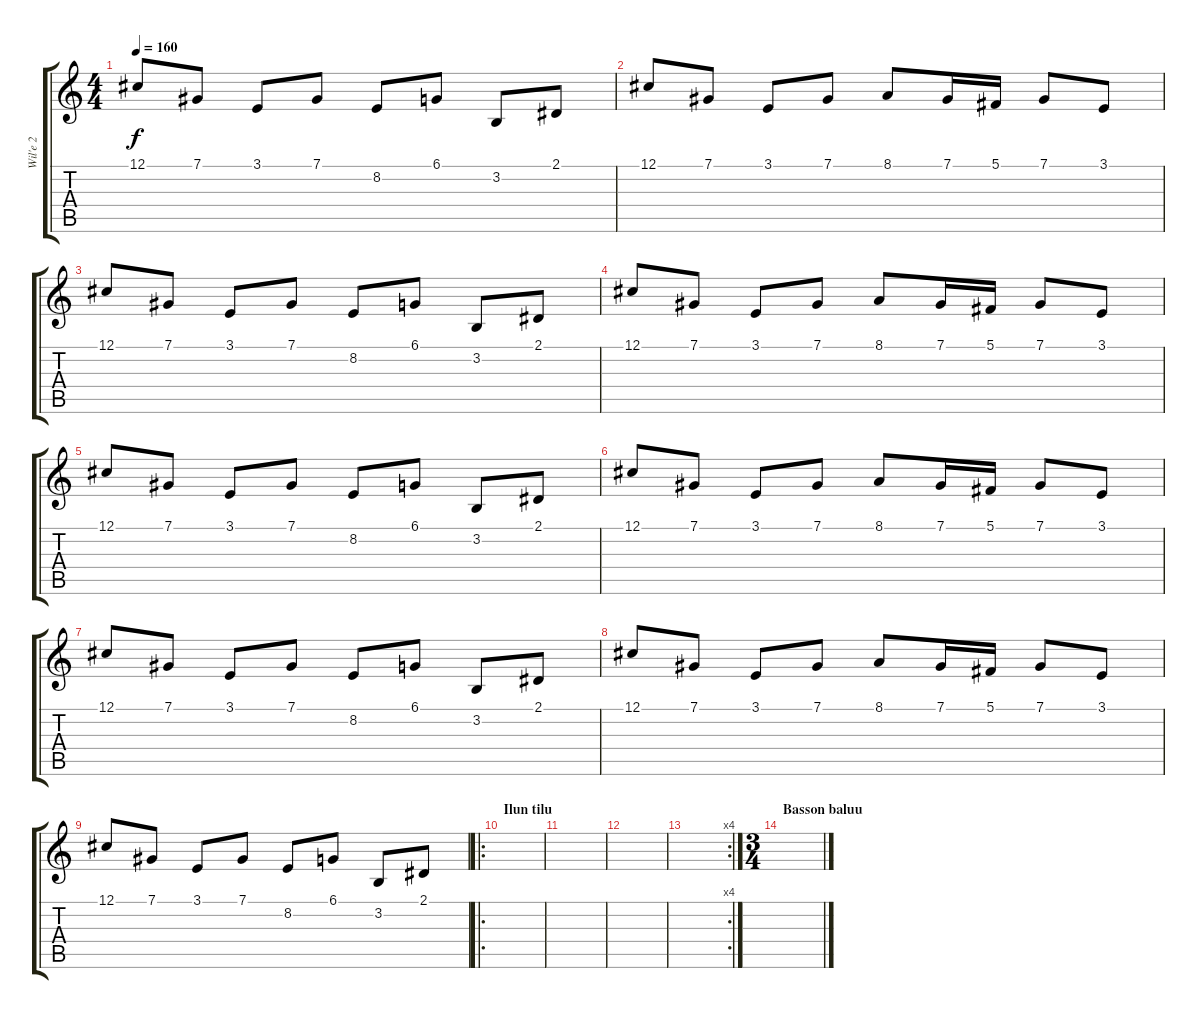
\track ("Wil'e 2" "Wil'e 2") {instrument musicbox}
\staff {score tabs}
\tuning (Db4 Ab3 E3 B2 Gb2 B1) {hide}
\ts (4 4)
\tempo 160
\clef g2
\ks c
12.1.8{dy f} 7.1.8 3.1.8 7.1.8 8.2.8 6.1.8 3.2.8 2.1.8 |
12.1.8 7.1.8 3.1.8 7.1.8 8.1.8 7.1.16 5.1.16 7.1.8 3.1.8 |
12.1.8 7.1.8 3.1.8 7.1.8 8.2.8 6.1.8 3.2.8 2.1.8 |
12.1.8 7.1.8 3.1.8 7.1.8 8.1.8 7.1.16 5.1.16 7.1.8 3.1.8 |
12.1.8 7.1.8 3.1.8 7.1.8 8.2.8 6.1.8 3.2.8 2.1.8 |
12.1.8 7.1.8 3.1.8 7.1.8 8.1.8 7.1.16 5.1.16 7.1.8 3.1.8 |
12.1.8 7.1.8 3.1.8 7.1.8 8.2.8 6.1.8 3.2.8 2.1.8 |
12.1.8 7.1.8 3.1.8 7.1.8 8.1.8 7.1.16 5.1.16 7.1.8 3.1.8 |
12.1.8 7.1.8 3.1.8 7.1.8 8.2.8 6.1.8 3.2.8 2.1.8 |
\ro
\section ("" "Ilun tilu")
|
|
|
\rc 4
|
\ts (3 4)
\section ("" "Basson baluu")
